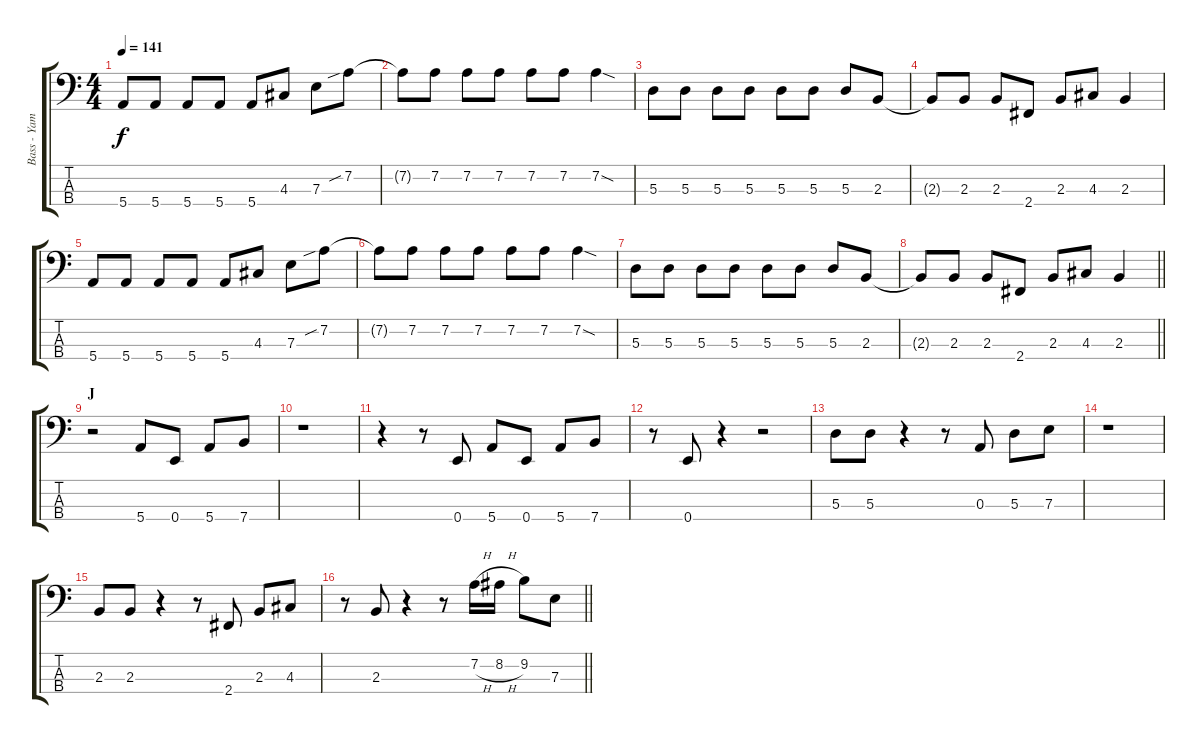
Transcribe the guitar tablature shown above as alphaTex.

\track ("Bass - Yamada" "Bass - Yam") {instrument electricbasspick}
\staff {score tabs}
\tuning (G2 D2 A1 E1) {hide}
\ts (4 4)
\tempo 141
\clef f4
\ks c
5.4.8{dy f} 5.4.8 5.4.8 5.4.8 5.4.8 4.3.8 7.3.8 7.2{sib}.8 |
7.2{t}.8 7.2.8 7.2.8 7.2.8 7.2.8 7.2.8 7.2{sod}.4 |
5.3.8 5.3.8 5.3.8 5.3.8 5.3.8 5.3.8 5.3.8 2.3.8 |
2.3{t}.8 2.3.8 2.3.8 2.4.8 2.3.8 4.3.8 2.3.4 |
5.4.8 5.4.8 5.4.8 5.4.8 5.4.8 4.3.8 7.3.8 7.2{sib}.8 |
7.2{t}.8 7.2.8 7.2.8 7.2.8 7.2.8 7.2.8 7.2{sod}.4 |
5.3.8 5.3.8 5.3.8 5.3.8 5.3.8 5.3.8 5.3.8 2.3.8 |
\barLineRight lightlight
2.3{t}.8 2.3.8 2.3.8 2.4.8 2.3.8 4.3.8 2.3.4 |
\section ("" "J")
r.2 5.4.8 0.4.8 5.4.8 7.4.8 |
r.1 |
r.4 r.8 0.4.8 5.4.8 0.4.8 5.4.8 7.4.8 |
r.8 0.4.8 r.4 r.2 |
5.3.8 5.3.8 r.4 r.8 0.3.8 5.3.8 7.3.8 |
r.1 |
2.3.8 2.3.8 r.4 r.8 2.4.8 2.3.8 4.3.8 |
\barLineRight lightlight
r.8 2.3.8 r.4 r.8 7.2{h}.16 8.2{h}.16 9.2.8 7.3.8
